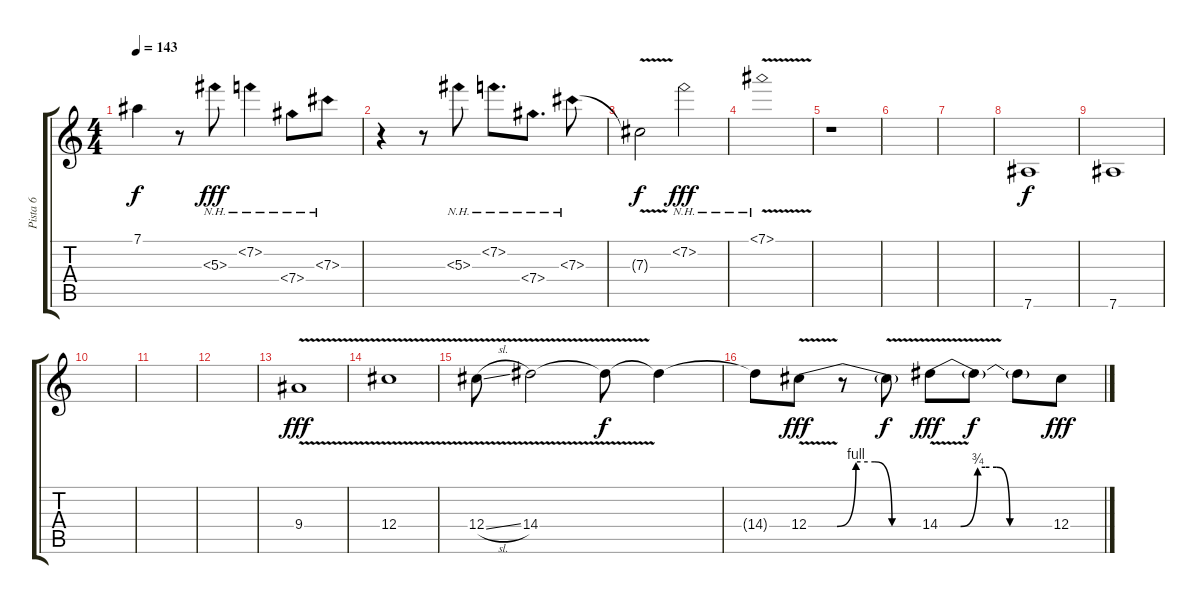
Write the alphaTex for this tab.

\track ("Pista 6" "Pista 6") {instrument overdrivenguitar}
\staff {score tabs}
\tuning (Eb4 Bb3 Gb3 Db3 Ab2 Eb2) {hide}
\ts (4 4)
\tempo 143
\clef g2
\ks c
7.1{t}.4{dy f} r.8 5.3{nh}.8{dy fff} 7.2{nh}.4 7.4{nh}.8 7.3{nh}.8 |
r.4 r.8 5.3{nh}.8 7.2{nh}.8{d} 7.4{nh}.8{d} 7.3{nh}.8 |
7.3{v t}.2{dy f} 7.2{nh}.2{dy fff} |
7.1{nh v}.1 |
r.1 |
|
|
7.6.1{dy f} |
7.6.1 |
|
|
|
9.4{v}.1{dy fff volume 16 instrument overdrivenguitar} |
12.4{v}.1 |
12.4{v sl}.8 14.4{v}.2 14.4{t}.8{dy f} 14.4{t}.4 |
14.4{t}.8 12.4{be (custom 0 0 15 0 25 4 35 4 44 0 60 0) v}.8{dy fff} r.8 12.4{t}.8{dy f} 14.4{be (custom 0 0 11 0 20 3 24 3 30 3 37 0 60 0) v}.8{dy fff} 14.4{t}.8{dy f} 14.4{t}.8 12.4.8{dy fff}
